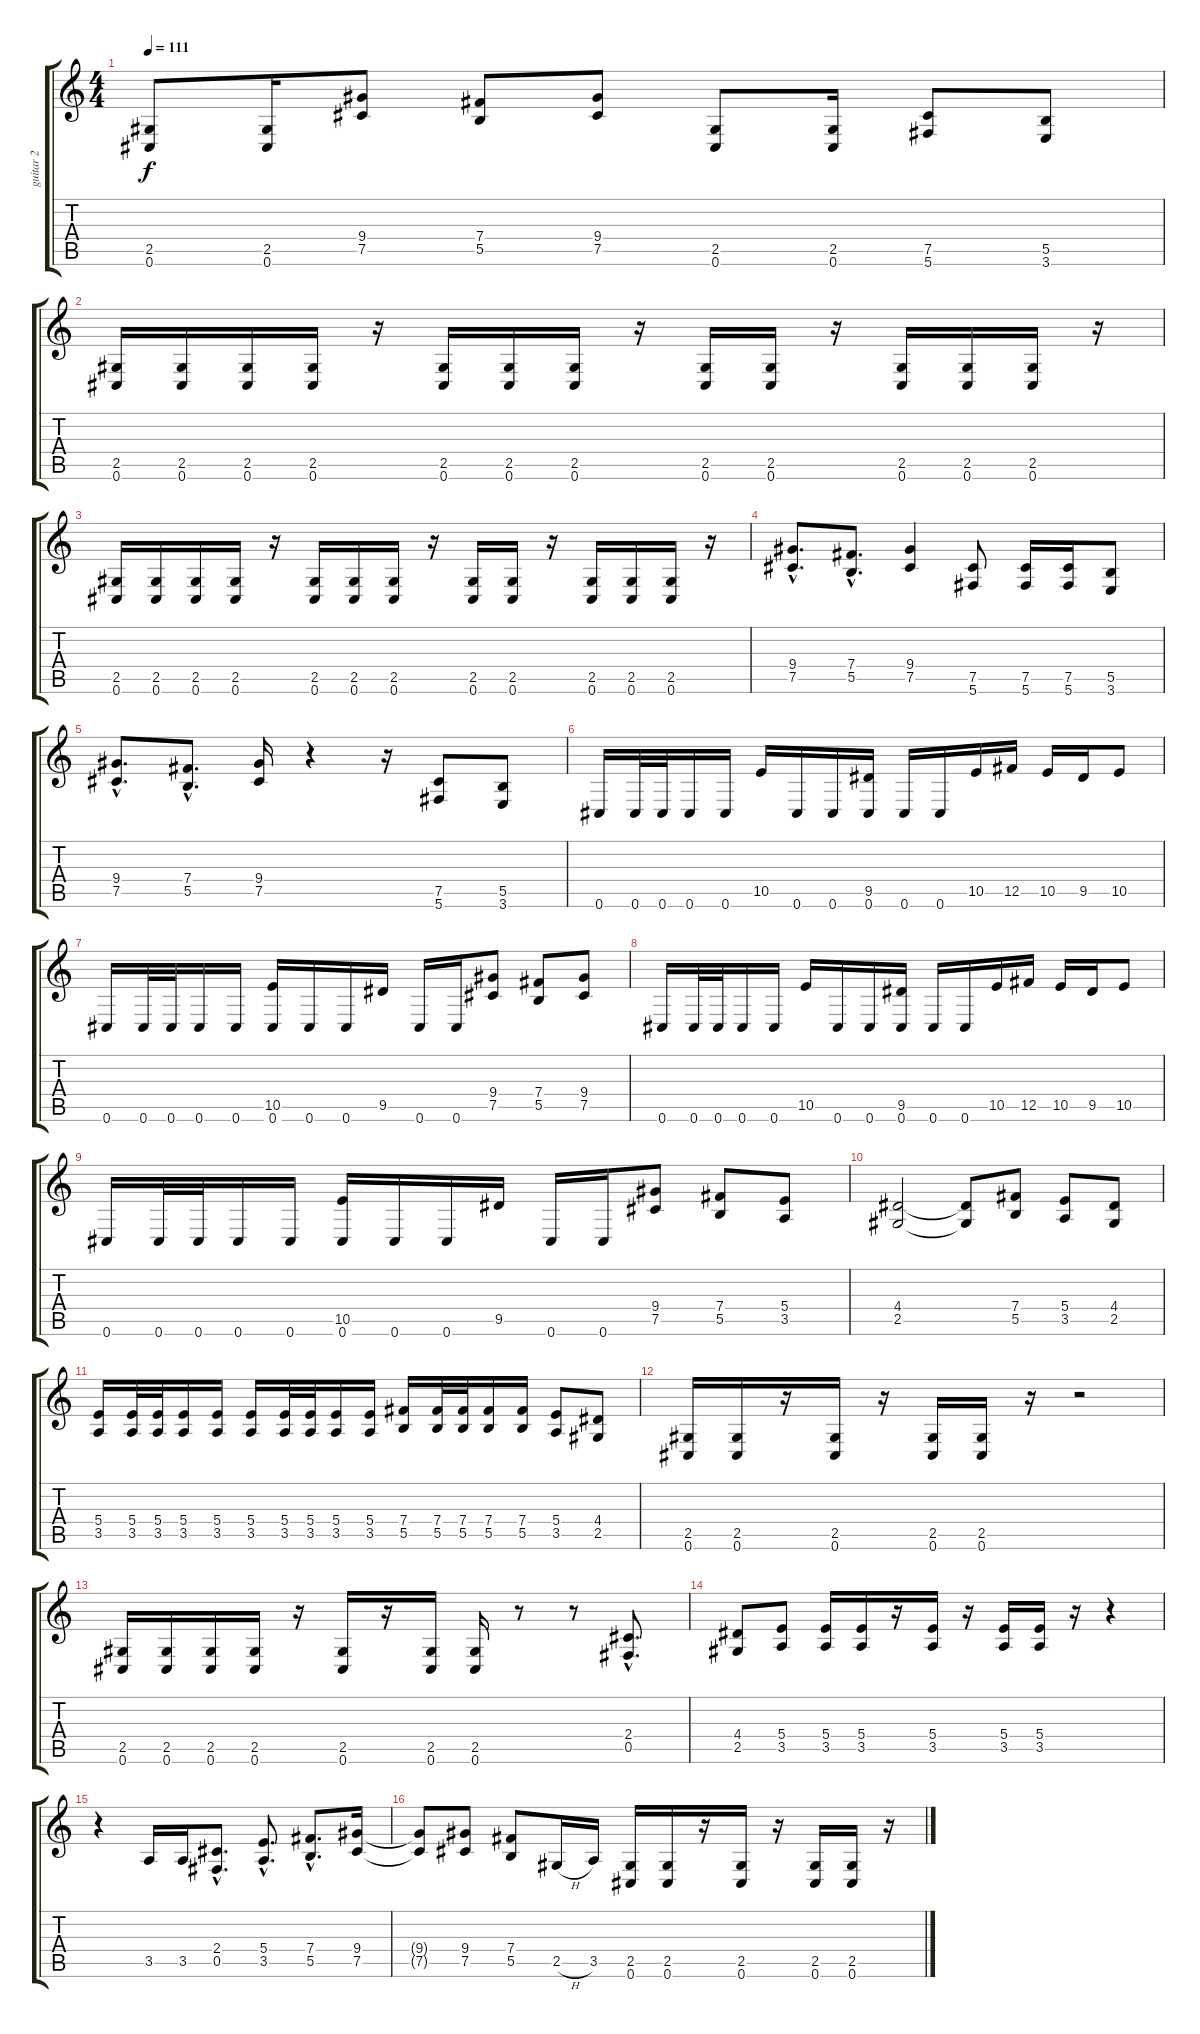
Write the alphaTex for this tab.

\track ("guitar 2" "guitar 2") {instrument distortionguitar}
\staff {score tabs}
\tuning (Db4 Ab3 E3 B2 Gb2 Db2) {hide}
\ts (4 4)
\tempo 111
\clef g2
\ks c
(2.5 0.6).8{dy f} (2.5 0.6).16 (9.4 7.5).8 (7.4 5.5).8 (9.4 7.5).8 (2.5 0.6).8 (2.5 0.6).16 (7.5 5.6).8 (5.5 3.6).8 |
(2.5 0.6).16 (2.5 0.6).16 (2.5 0.6).16 (2.5 0.6).16 r.16 (2.5 0.6).16 (2.5 0.6).16 (2.5 0.6).16 r.16 (2.5 0.6).16 (2.5 0.6).16 r.16 (2.5 0.6).16 (2.5 0.6).16 (2.5 0.6).16 r.16 |
(2.5 0.6).16 (2.5 0.6).16 (2.5 0.6).16 (2.5 0.6).16 r.16 (2.5 0.6).16 (2.5 0.6).16 (2.5 0.6).16 r.16 (2.5 0.6).16 (2.5 0.6).16 r.16 (2.5 0.6).16 (2.5 0.6).16 (2.5 0.6).16 r.16 |
(9.4{hac} 7.5{hac}).8{d} (7.4{hac} 5.5{hac}).8{d} (9.4 7.5).4 (7.5 5.6).8 (7.5 5.6).16 (7.5 5.6).16 (5.5 3.6).8 |
(9.4{hac} 7.5{hac}).8{d} (7.4{hac} 5.5{hac}).8{d} (9.4 7.5).16 r.4 r.16 (7.5 5.6).8 (5.5 3.6).8 |
0.6.16 0.6.32 0.6.32 0.6.16 0.6.16 10.5.16 0.6.16 0.6.16 (9.5 0.6).16 0.6.16 0.6.16 10.5.16 12.5.16 10.5.16 9.5.16 10.5.8 |
0.6.16 0.6.32 0.6.32 0.6.16 0.6.16 (10.5 0.6).16 0.6.16 0.6.16 9.5.16 0.6.16 0.6.16 (9.4 7.5).8 (7.4 5.5).8 (9.4 7.5).8 |
0.6.16 0.6.32 0.6.32 0.6.16 0.6.16 10.5.16 0.6.16 0.6.16 (9.5 0.6).16 0.6.16 0.6.16 10.5.16 12.5.16 10.5.16 9.5.16 10.5.8 |
0.6.16 0.6.32 0.6.32 0.6.16 0.6.16 (10.5 0.6).16 0.6.16 0.6.16 9.5.16 0.6.16 0.6.16 (9.4 7.5).8 (7.4 5.5).8 (5.4 3.5).8 |
(4.4 2.5).2 (4.4{t} 2.5{t}).8 (7.4 5.5).8 (5.4 3.5).8 (4.4 2.5).8 |
(5.4 3.5).16 (5.4 3.5).32 (5.4 3.5).32 (5.4 3.5).16 (5.4 3.5).16 (5.4 3.5).16 (5.4 3.5).32 (5.4 3.5).32 (5.4 3.5).16 (5.4 3.5).16 (7.4 5.5).16 (7.4 5.5).32 (7.4 5.5).32 (7.4 5.5).16 (7.4 5.5).16 (5.4 3.5).8 (4.4 2.5).8 |
(2.5 0.6).16 (2.5 0.6).16 r.16 (2.5 0.6).16 r.16 (2.5 0.6).16 (2.5 0.6).16 r.16 r.2 |
(2.5 0.6).16 (2.5 0.6).16 (2.5 0.6).16 (2.5 0.6).16 r.16 (2.5 0.6).16 r.16 (2.5 0.6).16 (2.5 0.6).16 r.8 r.8 (2.4{hac} 0.5{hac}).8{d} |
(4.4 2.5).8 (5.4 3.5).8 (5.4 3.5).16 (5.4 3.5).16 r.16 (5.4 3.5).16 r.16 (5.4 3.5).16 (5.4 3.5).16 r.16 r.4 |
r.4 3.5.16 3.5.16 (2.4{hac} 0.5{hac}).8{d} (5.4{hac} 3.5{hac}).8{d} (7.4{hac} 5.5{hac}).8{d} (9.4 7.5).16 |
(9.4{t} 7.5{t}).8 (9.4 7.5).8 (7.4 5.5).8 2.5{h}.16 3.5.16 (2.5 0.6).16 (2.5 0.6).16 r.16 (2.5 0.6).16 r.16 (2.5 0.6).16 (2.5 0.6).16 r.16
